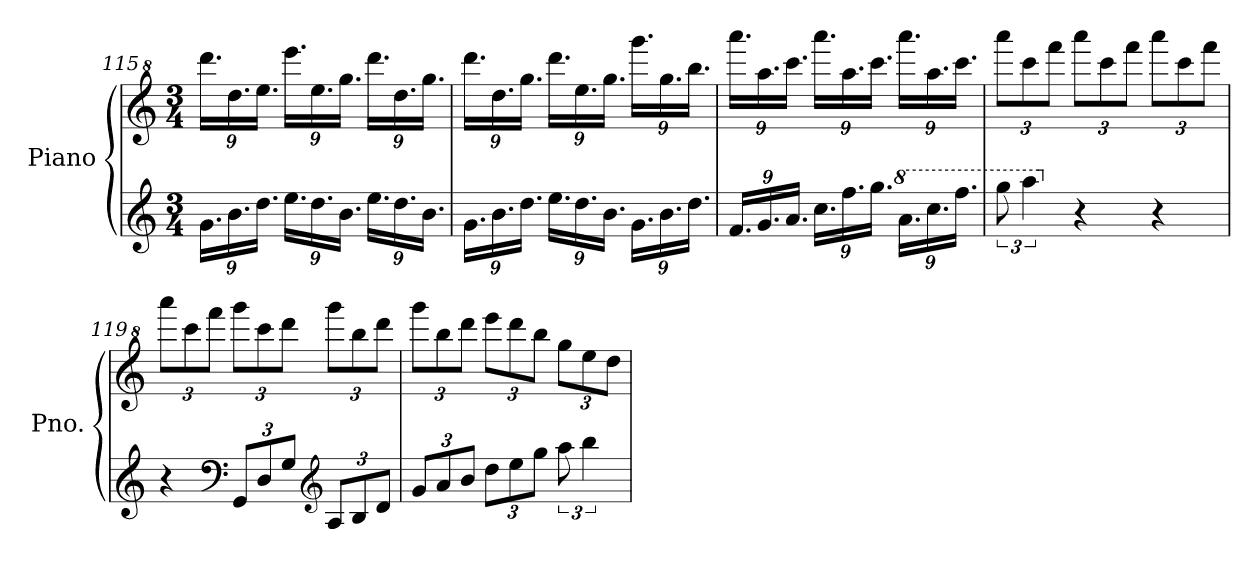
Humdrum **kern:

**kern	**kern
*part1	*part1
*staff2	*staff1
*I"Piano	*
*I'Pno.	*
*clefG2	*clefG^2
*k[]	*k[]
*M3/4	*M3/4
*Xbrackettup	*Xbrackettup
=115	=115
18.g\LL	18.dddd\LL
18.b\	18.ddd\
18.dd\JJ	18.eee\JJ
18.ee\LL	18.eeee\LL
18.dd\	18.eee\
18.b\JJ	18.ggg\JJ
18.ee\LL	18.dddd\LL
18.dd\	18.ddd\
18.b\JJ	18.ggg\JJ
!!LO:LB:g=z
=116	=116
18.g\LL	18.dddd\LL
18.b\	18.ddd\
18.dd\JJ	18.ggg\JJ
18.ee\LL	18.dddd\LL
18.dd\	18.eee\
18.b\JJ	18.ggg\JJ
18.g\LL	18.gggg\LL
18.b\	18.ggg\
18.dd\JJ	18.bbb\JJ
=117	=117
18.f/LL	18.aaaa\LL
18.g/	18.aaa\
18.a/JJ	18.cccc\JJ
18.cc\LL	18.aaaa\LL
18.ff\	18.aaa\
18.gg\JJ	18.cccc\JJ
*8va	*
18.aa\LL	18.aaaa\LL
18.ccc\	18.aaa\
18.fff\JJ	18.cccc\JJ
=118	=118
*brackettup	*
12ggg\	12aaaa\L
6aaa\	12cccc\
.	12ffff\J
*X8va	*
4r	12aaaa\L
.	12cccc\
.	12ffff\J
4r	12aaaa\L
.	12cccc\
.	12ffff\J
!!LO:LB:g=z
=119	=119
4r	12aaaa\L
.	12cccc\
.	12ffff\J
*clefF4	*
*Xbrackettup	*
12GG/L	12gggg\L
12D/	12cccc\
12G/J	12dddd\J
*clefG2	*
12A/L	12gggg\L
12B/	12bbb\
12d/J	12dddd\J
=120	=120
12g/L	12gggg\L
12a/	12bbb\
12b/J	12dddd\J
12dd\L	12eeee\L
12ee\	12dddd\
12gg\J	12bbb\J
*brackettup	*
12aa\	12ggg\L
6bb\	12eee\
.	12ddd\J
=	=
*-	*-
